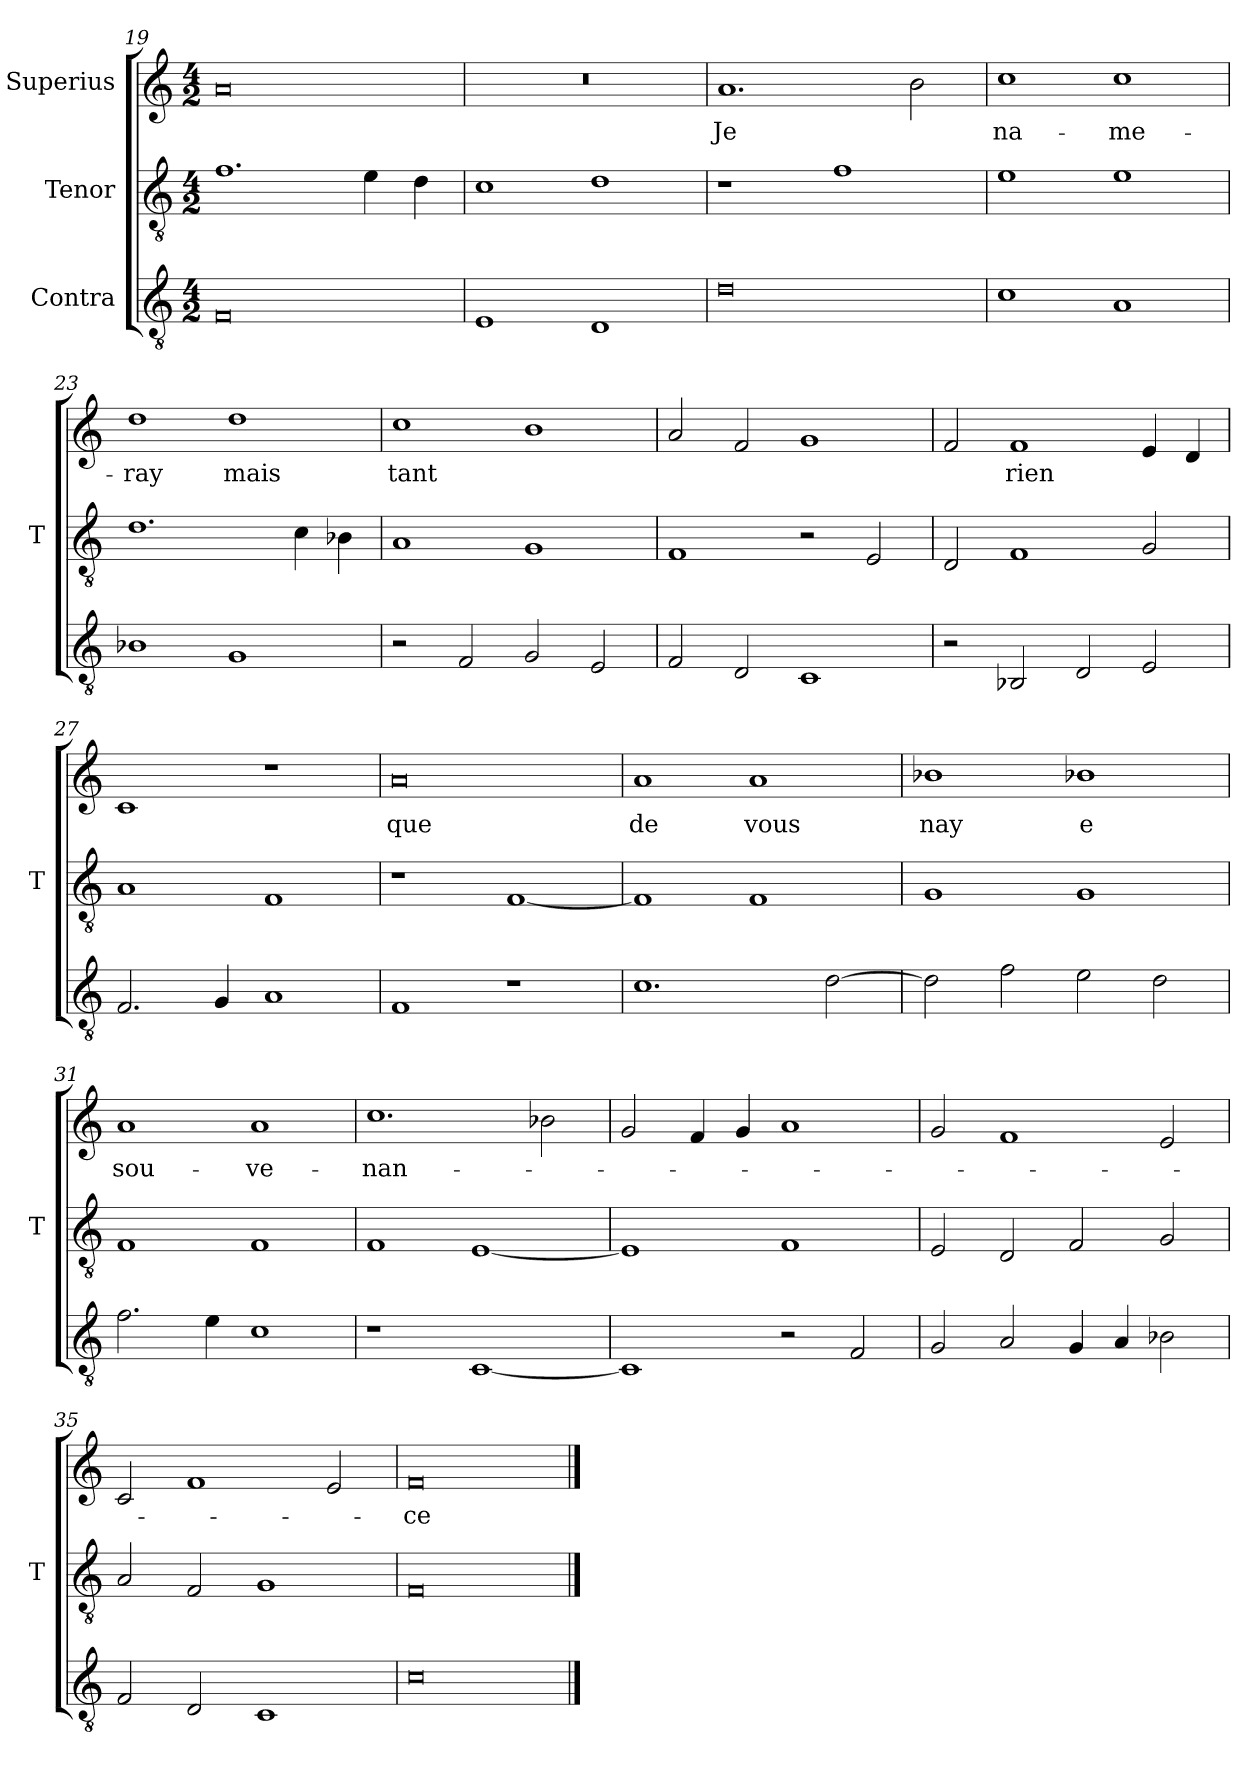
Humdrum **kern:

**kern	**kern	**kern	**text
*part3	*part2	*part1	*part1
*staff3	*staff2	*staff1	*staff1
*I"Contra	*I"Tenor	*I"Superius	*
*	*I'T	*	*
*clefGv2	*clefGv2	*clefG2	*
*M4/2	*M4/2	*M4/2	*
=19	=19	=19	=19
0F	1.f	0a	.
.	4e	.	.
.	4d	.	.
=20	=20	=20	=20
1E	1c	0r	.
1D	1d	.	.
=21	=21	=21	=21
0d	1r	1.a	-Je
.	1f	.	.
.	.	2b	.
=22	=22	=22	=22
1c	1e	1cc	na-
1A	1e	1cc	-me-
=23	=23	=23	=23
1B-X	1.d	1dd	-ray
1G	.	1dd	-mais
.	4c	.	.
.	4B-X	.	.
=24	=24	=24	=24
2r	1A	1cc	-tant
2F	.	.	.
2G	1G	1b	.
2E	.	.	.
=25	=25	=25	=25
2F	1F	2a	.
2D	.	2f	.
1C	2r	1g	.
.	2E	.	.
=26	=26	=26	=26
2r	2D	2f	.
2BB-X	1F	1f	-rien
2D	.	.	.
2E	2G	4e	.
.	.	4d	.
=27	=27	=27	=27
2.F	1A	1c	.
4G	.	.	.
1A	1F	1r	.
=28	=28	=28	=28
1F	1r	0a	-que
1r	[1F	.	.
=29	=29	=29	=29
1.c	1F]	1a	-de
.	1F	1a	-vous
[2d	.	.	.
=30	=30	=30	=30
2d]	1G	1b-X	-nay
2f	.	.	.
2e	1G	1b-X	-e
2d	.	.	.
=31	=31	=31	=31
2.f	1F	1a	sou-
4e	.	.	.
1c	1F	1a	-ve-
=32	=32	=32	=32
1r	1F	1.cc	-nan-
[1C	[1E	.	.
.	.	2b-X	.
=33	=33	=33	=33
1C]	1E]	2g	.
.	.	4f	.
.	.	4g	.
2r	1F	1a	.
2F	.	.	.
=34	=34	=34	=34
2G	2E	2g	.
2A	2D	1f	.
4G	2F	.	.
4A	.	.	.
2B-X	2G	2e	.
=35	=35	=35	=35
2F	2A	2c	.
2D	2F	1f	.
1C	1G	.	.
.	.	2e	.
=36	=36	=36	=36
0c	0F	0f	-ce
==	==	==	==
*-	*-	*-	*-
